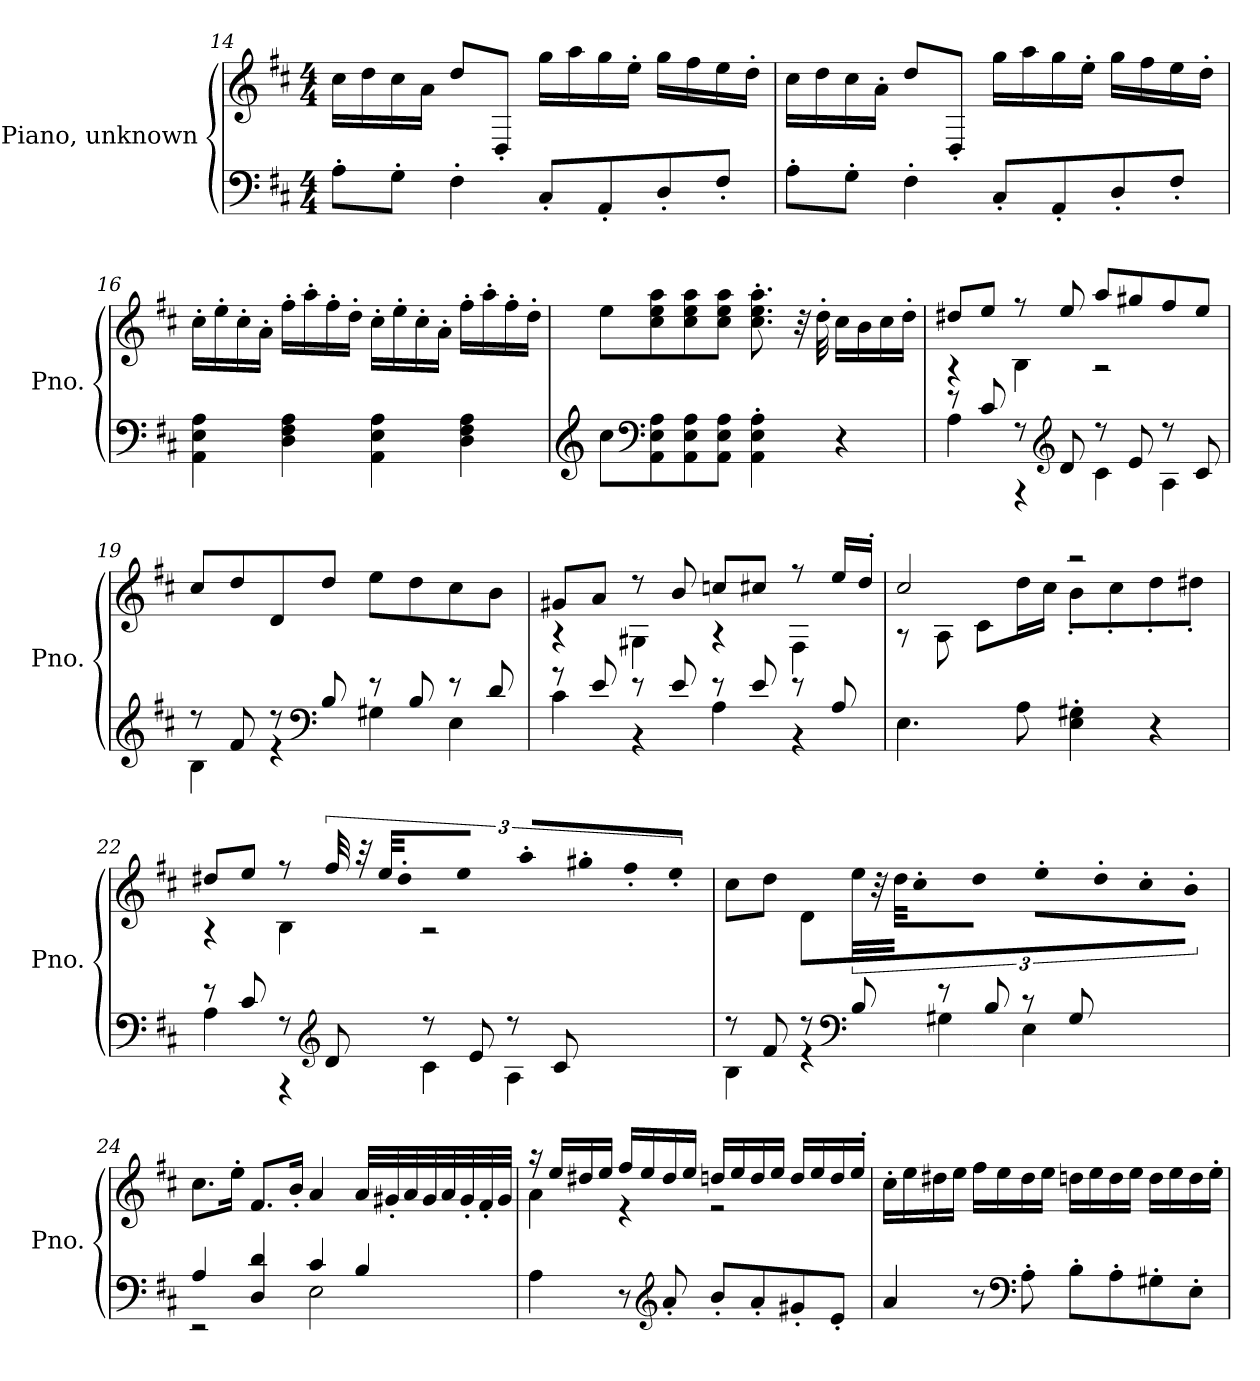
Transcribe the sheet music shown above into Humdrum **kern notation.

**kern	**kern
*part1	*part1
*staff2	*staff1
*I"Piano, unknown	*
*I'Pno.	*
*clefF4	*clefG2
*k[f#c#]	*k[f#c#]
*M4/4	*M4/4
=14	=14
8A'\L	16cc#\LL
.	16dd\
8G'\J	16cc#\
.	16a\JJ
4F#'\	8dd/L
.	8D'/J
8C#'/L	16gg\LL
.	16aa\
8AA'/	16gg\
.	16ee'\JJ
8D'/	16gg\LL
.	16ff#\
8F#'/J	16ee\
.	16dd'\JJ
=15	=15
8A'\L	16cc#\LL
.	16dd\
8G'\J	16cc#\
.	16a'\JJ
4F#'\	8dd/L
.	8D'/J
8C#'/L	16gg\LL
.	16aa\
8AA'/	16gg\
.	16ee'\JJ
8D'/	16gg\LL
.	16ff#\
8F#'/J	16ee\
.	16dd'\JJ
!!LO:LB:g=z
=16	=16
4AA\ 4E\ 4A\	16cc#'\LL
.	16ee'\
.	16cc#'\
.	16a'\JJ
4D\ 4F#\ 4A\	16ff#'\LL
.	16aa'\
.	16ff#'\
.	16dd'\JJ
4AA\ 4E\ 4A\	16cc#'\LL
.	16ee'\
.	16cc#'\
.	16a'\JJ
4D\ 4F#\ 4A\	16ff#'\LL
.	16aa'\
.	16ff#'\
.	16dd'\JJ
=17	=17
*clefG2	*
8cc#\L	8ee\L
*clefF4	*
8AA\ 8E\ 8A\	8cc#\ 8ee\ 8aa\
8AA\ 8E\ 8A\	8cc#\ 8ee\ 8aa\
8AA\ 8E\ 8A\J	8cc#\ 8ee\ 8aa\J
4AA\' 4E\' 4A\'	8.cc#\' 8.ee\' 8.aa\'
.	32r
.	32dd'\
4r	16cc#\LL
.	16b\
.	16cc#\
.	16dd'\JJ
!!LO:PB:g=z
=18	=18
*^	*^
8r	4A\	8dd#X/L	4r
8c#/	.	8ee/J	.
8r	4r	8r	4B\
*clefG2	*	*	*
8d/	.	8ee/	.
8r	4c#\	8aa/L	2r
8e/	.	8gg#X/	.
8r	4A\	8ff#/	.
8c#/	.	8ee/J	.
*	*	*v	*v
=19	=19	=19
8r	4B\	8cc#/L
8f#/	.	8dd/
8r	4r	8d/
*clefF4	*	*
8B/	.	8dd/J
8r	4G#X\	8ee\L
8B/	.	8dd\
8r	4E\	8cc#\
8d/	.	8b\J
=20	=20	=20
*	*	*^
8r	4c#\	8g#X/L	4r
8e/	.	8a/J	.
8r	4r	8r	4G#X\
8e/	.	8b/	.
8r	4A\	8ccn/L	4r
8e/	.	8cc#X/J	.
8r	4r	8r	4F#\
8A/	.	16ee/LL	.
.	.	16dd'/JJ	.
*v	*v	*	*
!!LO:LB:g=z	!!
=21	=21	=21
4.E\	2cc#/	8r
.	.	8A\
.	.	8c#\L
8A\	.	16dd\L
.	.	16cc#\JJ
4E\' 4G#X\'	2r	8b'\L
.	.	8cc#'\
4r	.	8dd'\
.	.	8dd#X'\J
=22	=22	=22
*^	*	*
8r	4A\	8dd#X/L	4r
8c#/	.	8ee/J	.
8r	4r	8r	4B\
*clefG2	*	*	*
8d/	.	48ff#/	.
.	.	48r	.
.	.	48ee/LLL	.
.	.	32dd#'/	.
.	.	32ee/JJJ	.
8r	4c#\	8aa'/L	2r
8e/	.	8gg#X'/	.
8r	4A\	8ff#'/	.
8c#/	.	8ee'/J	.
*	*	*v	*v
=23	=23	=23
8r	4B\	8cc#\L
8f#/	.	8dd\J
8r	4r	8d/L
*clefF4	*	*
8B/	.	48ee/Jkk
.	.	48r
.	.	48dd\LLL
.	.	32cc#'\
.	.	32dd\JJJ
8r	4G#X\	8ee'\L
8B/	.	8dd'\
8r	4E\	8cc#'\
8G#/	.	8b'\J
!!LO:LB:g=z
=24	=24	=24
4A/	2r	8.cc#\L
.	.	16ee'\Jk
4D/ 4d/	.	8.f#/L
.	.	16b'/Jk
4c#/	2E\	4a/
4B/	.	32a/LLL
.	.	32g#X'/
.	.	32a/
.	.	32g#/
.	.	32a/
.	.	32g#'/
.	.	32f#'/
.	.	32g#/JJJ
*v	*v	*
=25	=25
*	*^
4A\	16r	4a\
.	16ee/LL	.
.	16dd#X/	.
.	16ee/JJ	.
8r	16ff#/LL	4r
.	16ee/	.
*clefG2	*	*
8a'/	16dd#/	.
.	16ee/JJ	.
8b'/L	16ddn/LL	2r
.	16ee/	.
8a'/	16dd/	.
.	16ee/JJ	.
8g#X'/	16dd/LL	.
.	16ee/	.
8e'/J	16dd/	.
.	16ee'/JJ	.
*	*v	*v
!!LO:LB:g=z
=26	=26
4a/	16cc#'\LL
.	16ee\
.	16dd#X\
.	16ee\JJ
8r	16ff#\LL
.	16ee\
*clefF4	*
8A'\	16dd#\
.	16ee\JJ
8B'\L	16ddn\LL
.	16ee\
8A'\	16dd\
.	16ee\JJ
8G#X'\	16dd\LL
.	16ee\
8E'\J	16dd\
.	16ee'\JJ
=	=
*-	*-
